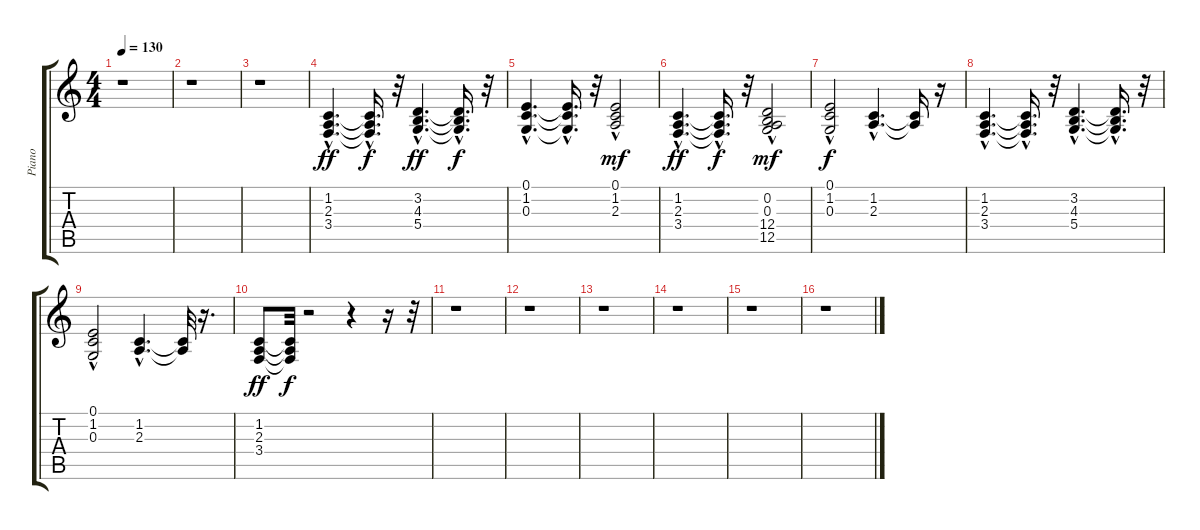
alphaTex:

\track ("Piano" "Piano") {instrument acousticgrandpiano}
\staff {score tabs}
\tuning (E4 B3 G3 D3 A2 E2) {hide}
\ts (4 4)
\tempo 130
\clef g2
\ks c
r.1{dy ff} |
r.1 |
r.1 |
(1.2{hac} 2.3{hac} 3.4{hac}).4{d} (1.2{t} 2.3{hac t} 3.4{t}).16{d dy f} r.32 (3.2{hac} 4.3{hac} 5.4{hac}).4{d dy ff} (3.2{hac t} 4.3{hac t} 5.4{hac t}).16{d dy f} r.32 |
(0.1{hac} 1.2{hac} 0.3{hac}).4{d} (0.1{hac t} 1.2{t} 0.3{hac t}).16{d} r.32 (0.1 1.2{hac} 2.3{hac}).2{dy mf} |
(1.2{hac} 2.3{hac} 3.4{hac}).4{d dy ff} (1.2{hac t} 2.3{hac t} 3.4{t}).16{d dy f} r.32 (0.2 0.3{hac} 12.4{hac} 12.5).2{dy mf} |
(0.1 1.2{hac} 0.3{hac}).2{dy f} (1.2{hac} 2.3{hac}).4{d} (1.2{t} 2.3{t}).16 r.16 |
(1.2{hac} 2.3{hac} 3.4{hac}).4{d} (1.2{t} 2.3{hac t} 3.4{t}).16{d} r.32 (3.2{hac} 4.3{hac} 5.4{hac}).4{d} (3.2{hac t} 4.3{hac t} 5.4{t}).16{d} r.32 |
(0.1 1.2{hac} 0.3{hac}).2 (1.2{hac} 2.3{hac}).4{d} (1.2{t} 2.3{t}).32 r.16{d} |
(1.2 2.3 3.4).8{dy ff} (1.2{t} 2.3{t} 3.4{t}).32{dy f} r.2 r.4 r.16 r.32 |
r.1 |
r.1 |
r.1 |
r.1 |
r.1 |
r.1
